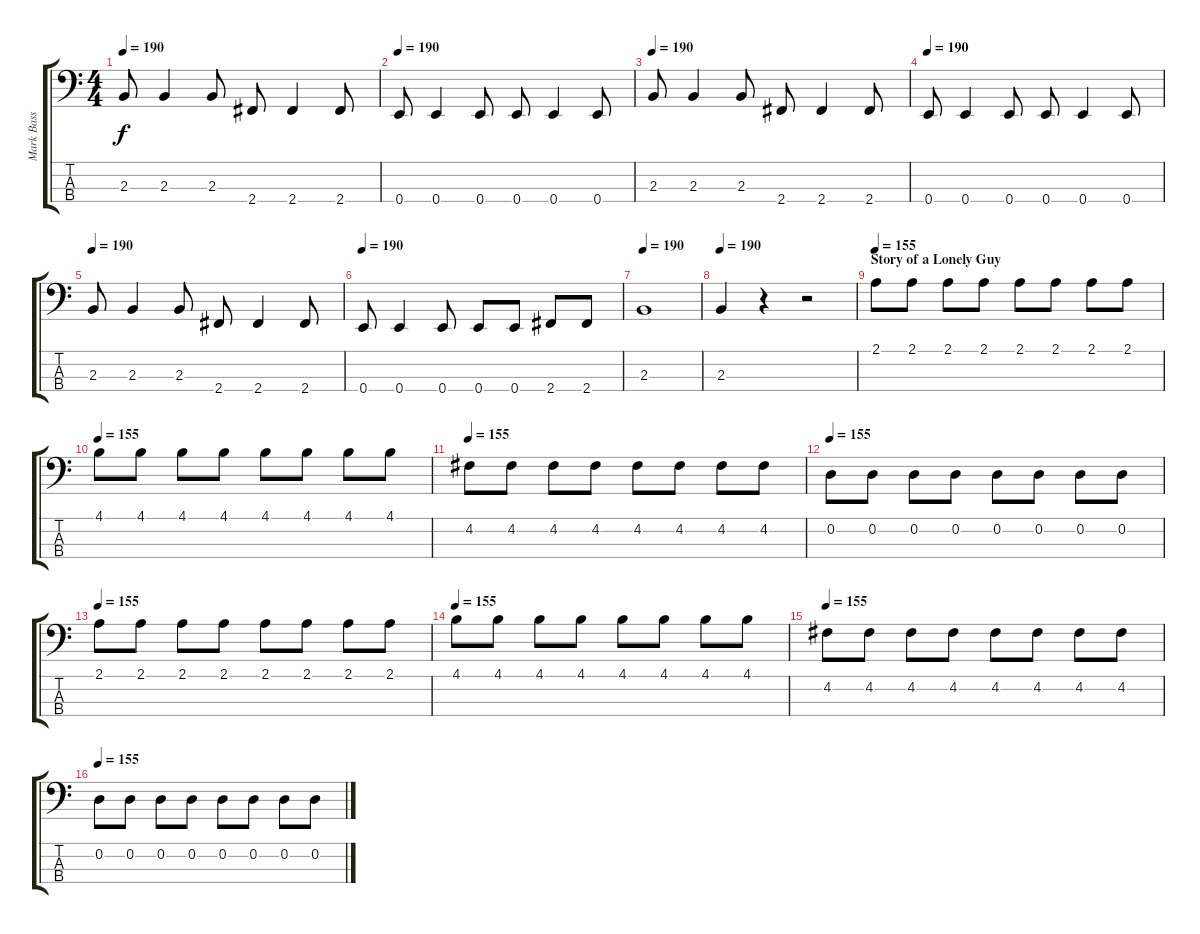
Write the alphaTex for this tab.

\track ("Mark Bass" "Mark Bass") {instrument electricbasspick}
\staff {score tabs}
\tuning (G2 D2 A1 E1) {hide}
\ts (4 4)
\tempo 190
\clef f4
\ks c
2.3.8{dy f} 2.3.4 2.3.8 2.4.8 2.4.4 2.4.8 |
\tempo 190
0.4.8 0.4.4 0.4.8 0.4.8 0.4.4 0.4.8 |
\tempo 190
2.3.8 2.3.4 2.3.8 2.4.8 2.4.4 2.4.8 |
\tempo 190
0.4.8 0.4.4 0.4.8 0.4.8 0.4.4 0.4.8 |
\tempo 190
2.3.8 2.3.4 2.3.8 2.4.8 2.4.4 2.4.8 |
\tempo 190
0.4.8 0.4.4 0.4.8 0.4.8 0.4.8 2.4.8 2.4.8 |
\tempo 190
2.3.1 |
\tempo 190
2.3.4 r.4 r.2 |
\section ("" "Story of a Lonely Guy")
\tempo 155
2.1.8 2.1.8 2.1.8 2.1.8 2.1.8 2.1.8 2.1.8 2.1.8 |
\tempo 155
4.1.8 4.1.8 4.1.8 4.1.8 4.1.8 4.1.8 4.1.8 4.1.8 |
\tempo 155
4.2.8 4.2.8 4.2.8 4.2.8 4.2.8 4.2.8 4.2.8 4.2.8 |
\tempo 155
0.2.8 0.2.8 0.2.8 0.2.8 0.2.8 0.2.8 0.2.8 0.2.8 |
\tempo 155
2.1.8 2.1.8 2.1.8 2.1.8 2.1.8 2.1.8 2.1.8 2.1.8 |
\tempo 155
4.1.8 4.1.8 4.1.8 4.1.8 4.1.8 4.1.8 4.1.8 4.1.8 |
\tempo 155
4.2.8 4.2.8 4.2.8 4.2.8 4.2.8 4.2.8 4.2.8 4.2.8 |
\tempo 155
0.2.8 0.2.8 0.2.8 0.2.8 0.2.8 0.2.8 0.2.8 0.2.8
